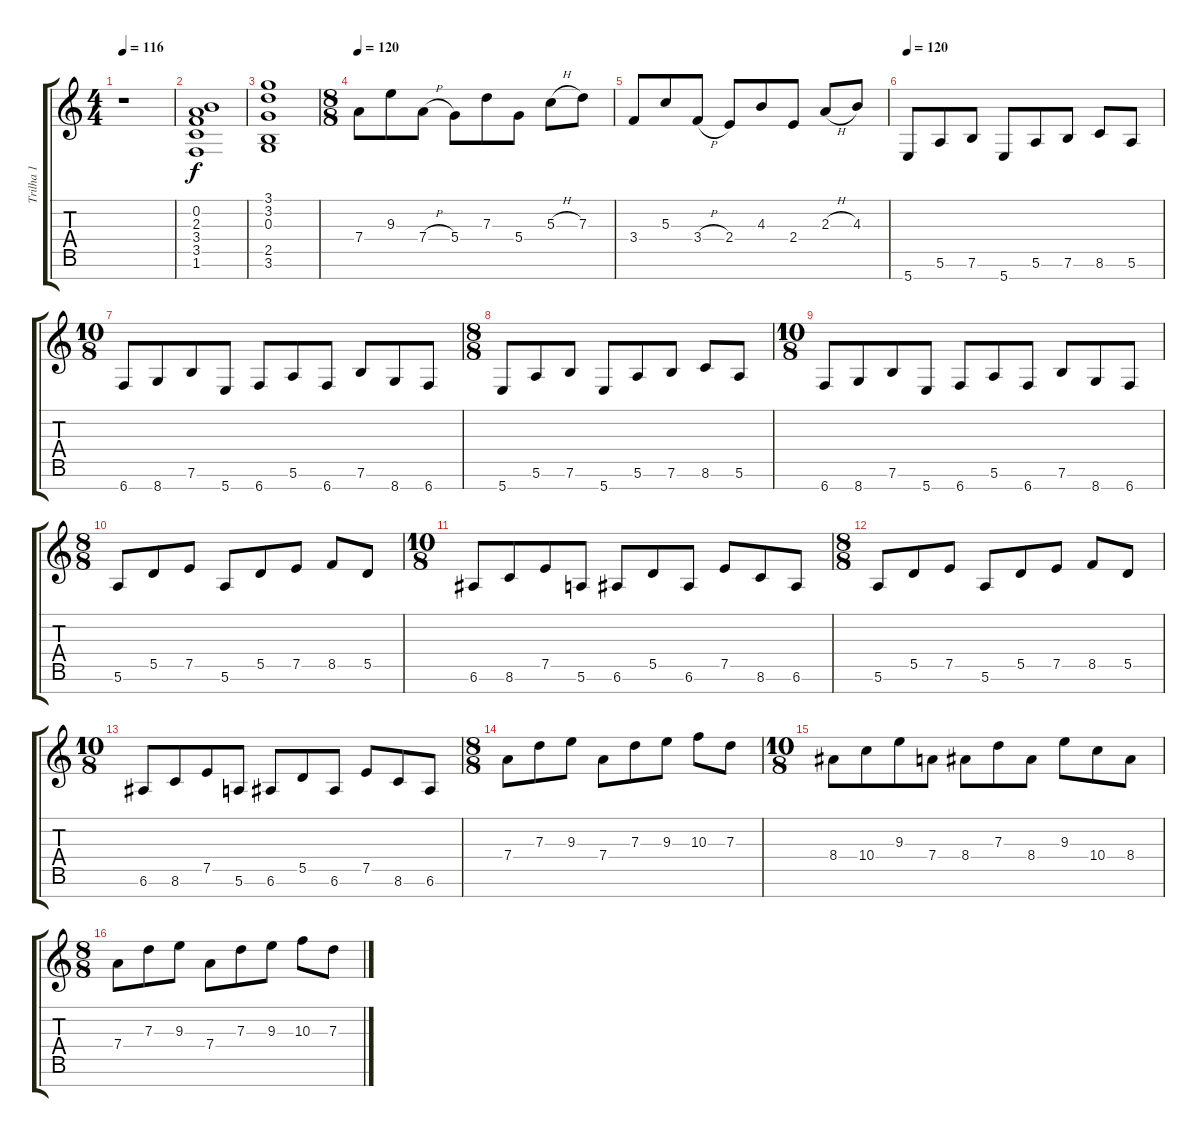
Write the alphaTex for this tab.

\track ("Trilha 1" "Trilha 1") {instrument acousticguitarnylon}
\staff {score tabs}
\tuning (E4 B3 G3 D3 A2 E2 B1) {hide}
\ts (4 4)
\tempo 116
\clef g2
\ks c
r.1{dy f} |
(0.2 2.3 3.4 3.5 1.6).1 |
(3.1 3.2 0.3 2.5 3.6).1 |
\ts (8 8)
\tempo 120
7.4.8 9.3.8 7.4{h}.8 5.4.8 7.3.8 5.4.8 5.3{h}.8 7.3.8 |
3.4.8 5.3.8 3.4{h}.8 2.4.8 4.3.8 2.4.8 2.3{h}.8 4.3.8 |
\tempo 120
5.7.8 5.6.8 7.6.8 5.7.8 5.6.8 7.6.8 8.6.8 5.6.8 |
\ts (10 8)
6.7.8 8.7.8 7.6.8 5.7.8 6.7.8 5.6.8 6.7.8 7.6.8 8.7.8 6.7.8 |
\ts (8 8)
5.7.8 5.6.8 7.6.8 5.7.8 5.6.8 7.6.8 8.6.8 5.6.8 |
\ts (10 8)
6.7.8 8.7.8 7.6.8 5.7.8 6.7.8 5.6.8 6.7.8 7.6.8 8.7.8 6.7.8 |
\ts (8 8)
5.6.8 5.5.8 7.5.8 5.6.8 5.5.8 7.5.8 8.5.8 5.5.8 |
\ts (10 8)
6.6.8 8.6.8 7.5.8 5.6.8 6.6.8 5.5.8 6.6.8 7.5.8 8.6.8 6.6.8 |
\ts (8 8)
5.6.8 5.5.8 7.5.8 5.6.8 5.5.8 7.5.8 8.5.8 5.5.8 |
\ts (10 8)
6.6.8 8.6.8 7.5.8 5.6.8 6.6.8 5.5.8 6.6.8 7.5.8 8.6.8 6.6.8 |
\ts (8 8)
7.4.8 7.3.8 9.3.8 7.4.8 7.3.8 9.3.8 10.3.8 7.3.8 |
\ts (10 8)
8.4.8 10.4.8 9.3.8 7.4.8 8.4.8 7.3.8 8.4.8 9.3.8 10.4.8 8.4.8 |
\ts (8 8)
7.4.8 7.3.8 9.3.8 7.4.8 7.3.8 9.3.8 10.3.8 7.3.8
